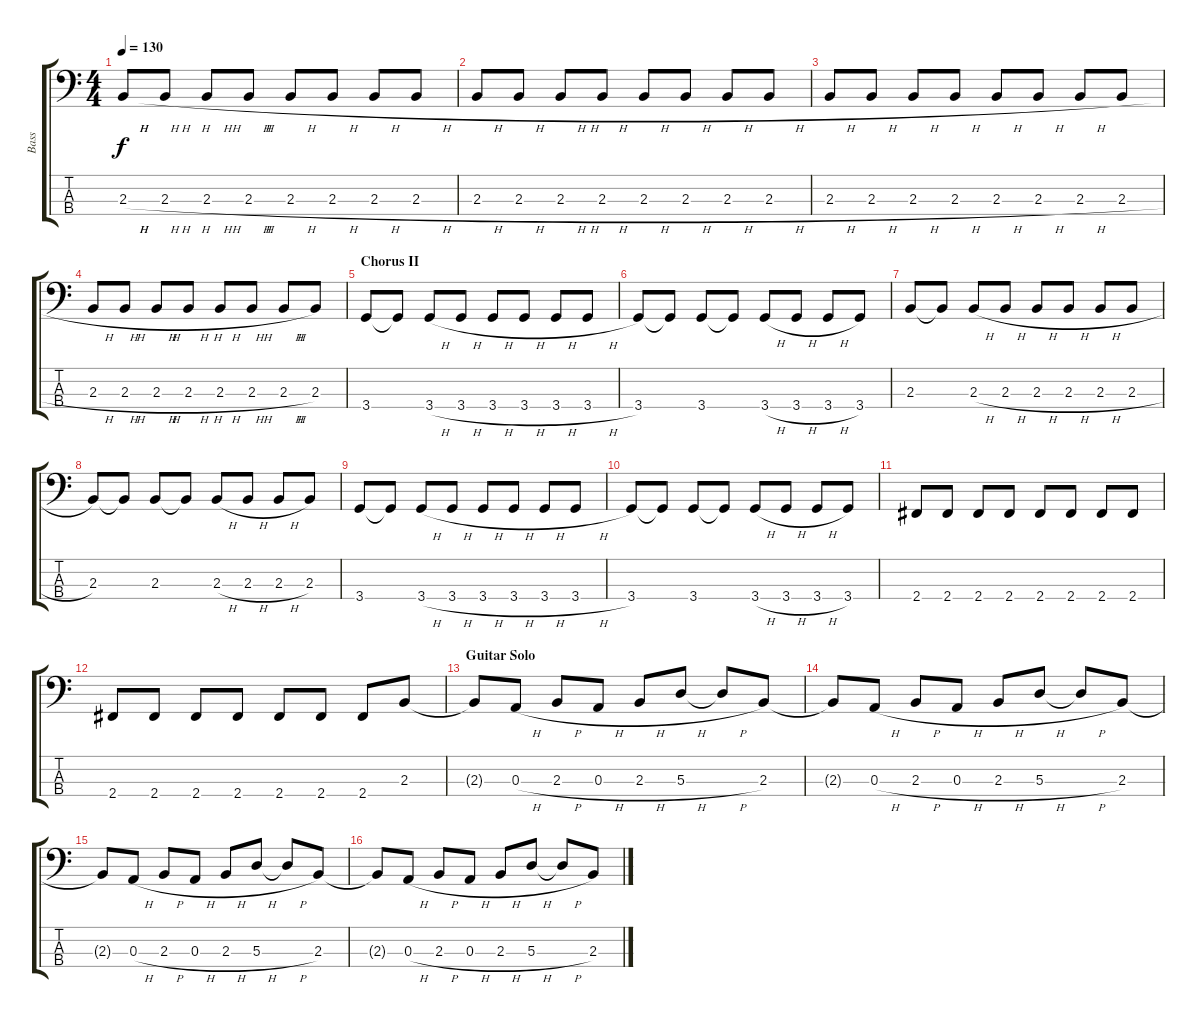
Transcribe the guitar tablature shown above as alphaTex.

\track ("Bass" "Bass") {instrument electricbasspick}
\staff {score tabs}
\tuning (G2 D2 A1 E1) {hide}
\ts (4 4)
\tempo 130
\clef f4
\ks c
2.3{h}.8{dy f} 2.3{h}.8 2.3{h}.8 2.3{h}.8 2.3{h}.8 2.3{h}.8 2.3{h}.8 2.3{h}.8 |
2.3{h}.8 2.3{h}.8 2.3{h}.8 2.3{h}.8 2.3{h}.8 2.3{h}.8 2.3{h}.8 2.3{h}.8 |
2.3{h}.8 2.3{h}.8 2.3{h}.8 2.3{h}.8 2.3{h}.8 2.3{h}.8 2.3{h}.8 2.3{h}.8 |
2.3{h}.8 2.3{h}.8 2.3{h}.8 2.3{h}.8 2.3{h}.8 2.3{h}.8 2.3{h}.8 2.3.8 |
\section ("" "Chorus II")
3.4.8 3.4{t}.8 3.4{h}.8 3.4{h}.8 3.4{h}.8 3.4{h}.8 3.4{h}.8 3.4{h}.8 |
3.4.8 3.4{t}.8 3.4.8 3.4{t}.8 3.4{h}.8 3.4{h}.8 3.4{h}.8 3.4.8 |
2.3.8 2.3{t}.8 2.3{h}.8 2.3{h}.8 2.3{h}.8 2.3{h}.8 2.3{h}.8 2.3{h}.8 |
2.3.8 2.3{t}.8 2.3.8 2.3{t}.8 2.3{h}.8 2.3{h}.8 2.3{h}.8 2.3.8 |
3.4.8 3.4{t}.8 3.4{h}.8 3.4{h}.8 3.4{h}.8 3.4{h}.8 3.4{h}.8 3.4{h}.8 |
3.4.8 3.4{t}.8 3.4.8 3.4{t}.8 3.4{h}.8 3.4{h}.8 3.4{h}.8 3.4.8 |
2.4.8 2.4.8 2.4.8 2.4.8 2.4.8 2.4.8 2.4.8 2.4.8 |
2.4.8 2.4.8 2.4.8 2.4.8 2.4.8 2.4.8 2.4.8 2.3.8 |
\section ("" "Guitar Solo")
2.3{t}.8 0.3{h}.8 2.3{h}.8 0.3{h}.8 2.3{h}.8 5.3{h}.8 5.3{h t}.8 2.3.8 |
2.3{t}.8 0.3{h}.8 2.3{h}.8 0.3{h}.8 2.3{h}.8 5.3{h}.8 5.3{h t}.8 2.3.8 |
2.3{t}.8 0.3{h}.8 2.3{h}.8 0.3{h}.8 2.3{h}.8 5.3{h}.8 5.3{h t}.8 2.3.8 |
2.3{t}.8 0.3{h}.8 2.3{h}.8 0.3{h}.8 2.3{h}.8 5.3{h}.8 5.3{h t}.8 2.3.8
